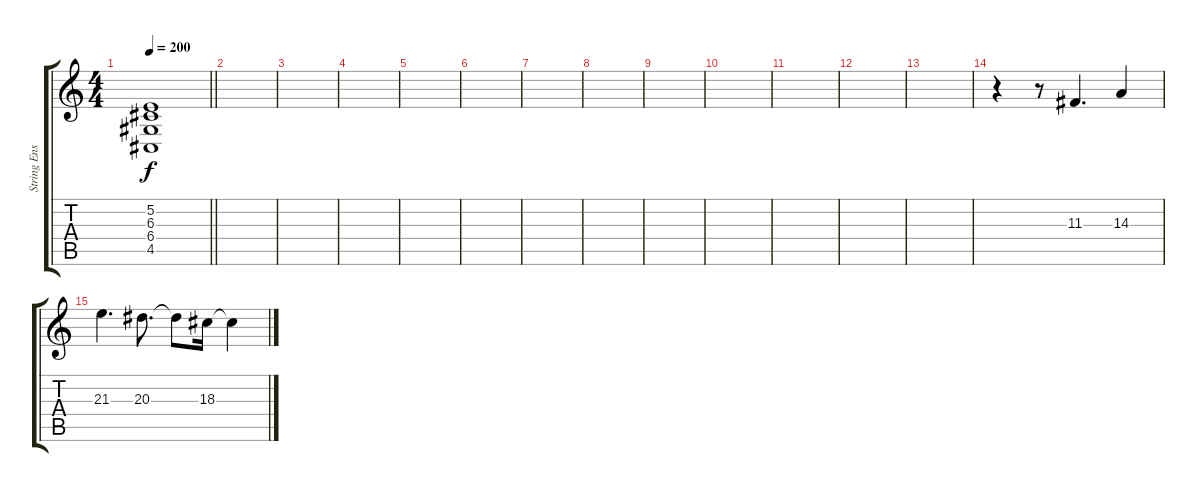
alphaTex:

\track ("String Ensemble II" "String Ens") {instrument stringensemble1}
\staff {score tabs}
\tuning (E4 B3 G3 D3 A2 E2) {hide}
\ts (4 4)
\tempo 200
\clef g2
\barLineRight lightlight
\ks c
(5.2 6.3 6.4 4.5).1{dy f} |
|
|
|
|
|
|
|
|
|
|
|
|
r.4 r.8 11.3.4{d} 14.3.4 |
21.3.4{d} 20.3.8{d} 20.3{t}.8 18.3.16 18.3{t}.4
